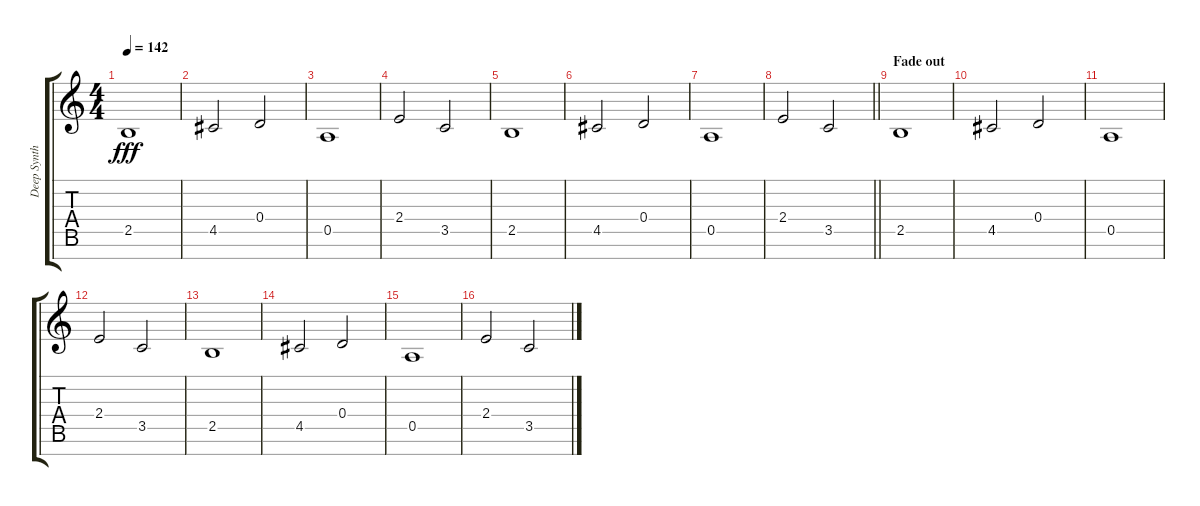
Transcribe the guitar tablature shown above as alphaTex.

\track ("Deep Synth Bass" "Deep Synth") {instrument fretlessbass}
\staff {score tabs}
\tuning (E4 B3 G3 D3 A2 E2 B1) {hide}
\ts (4 4)
\tempo 142
\clef g2
\ks c
2.5.1{dy fff} |
4.5.2 0.4.2 |
0.5.1 |
2.4.2 3.5.2 |
2.5.1 |
4.5.2 0.4.2 |
0.5.1 |
\barLineRight lightlight
2.4.2 3.5.2 |
\section ("" "Fade out")
2.5.1 |
4.5.2 0.4.2 |
0.5.1 |
2.4.2 3.5.2 |
2.5.1 |
4.5.2 0.4.2 |
0.5.1 |
2.4.2 3.5.2
